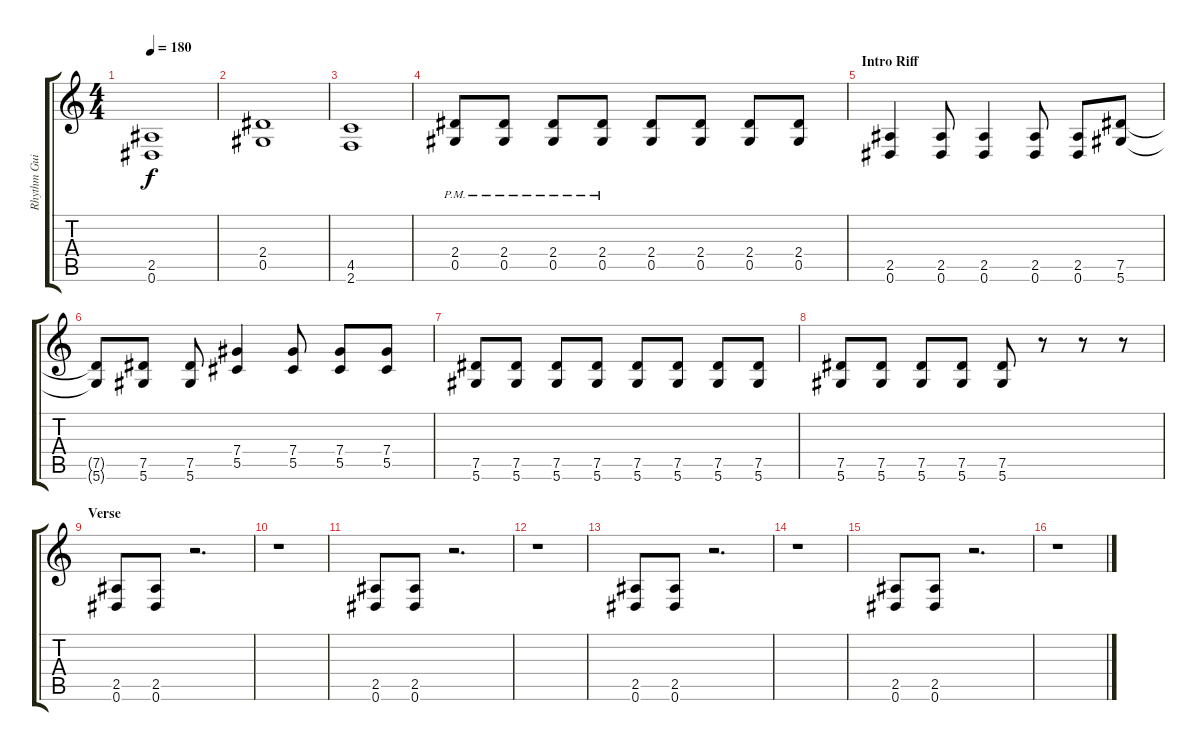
\track ("Rhythm Guitar" "Rhythm Gui") {instrument overdrivenguitar}
\staff {score tabs}
\tuning (Eb4 Bb3 Gb3 Db3 Ab2 Eb2) {hide}
\ts (4 4)
\tempo 180
\clef g2
\ks c
(2.5 0.6).1{dy f} |
(2.4 0.5).1 |
(4.5 2.6).1 |
(2.4{pm} 0.5{pm}).8 (2.4{pm} 0.5{pm}).8 (2.4{pm} 0.5{pm}).8 (2.4{pm} 0.5{pm}).8 (2.4 0.5).8 (2.4 0.5).8 (2.4 0.5).8 (2.4 0.5).8 |
\section ("" "Intro Riff")
(2.5 0.6).4 (2.5 0.6).8 (2.5 0.6).4 (2.5 0.6).8 (2.5 0.6).8 (7.5 5.6).8 |
(7.5{t} 5.6{t}).8 (7.5 5.6).8 (7.5 5.6).8 (7.4 5.5).4 (7.4 5.5).8 (7.4 5.5).8 (7.4 5.5).8 |
(7.5 5.6).8 (7.5 5.6).8 (7.5 5.6).8 (7.5 5.6).8 (7.5 5.6).8 (7.5 5.6).8 (7.5 5.6).8 (7.5 5.6).8 |
(7.5 5.6).8 (7.5 5.6).8 (7.5 5.6).8 (7.5 5.6).8 (7.5 5.6).8 r.8 r.8 r.8 |
\section ("" "Verse")
(2.5 0.6).8 (2.5 0.6).8 r.2{d} |
r.1 |
(2.5 0.6).8 (2.5 0.6).8 r.2{d} |
r.1 |
(2.5 0.6).8 (2.5 0.6).8 r.2{d} |
r.1 |
(2.5 0.6).8 (2.5 0.6).8 r.2{d} |
r.1
